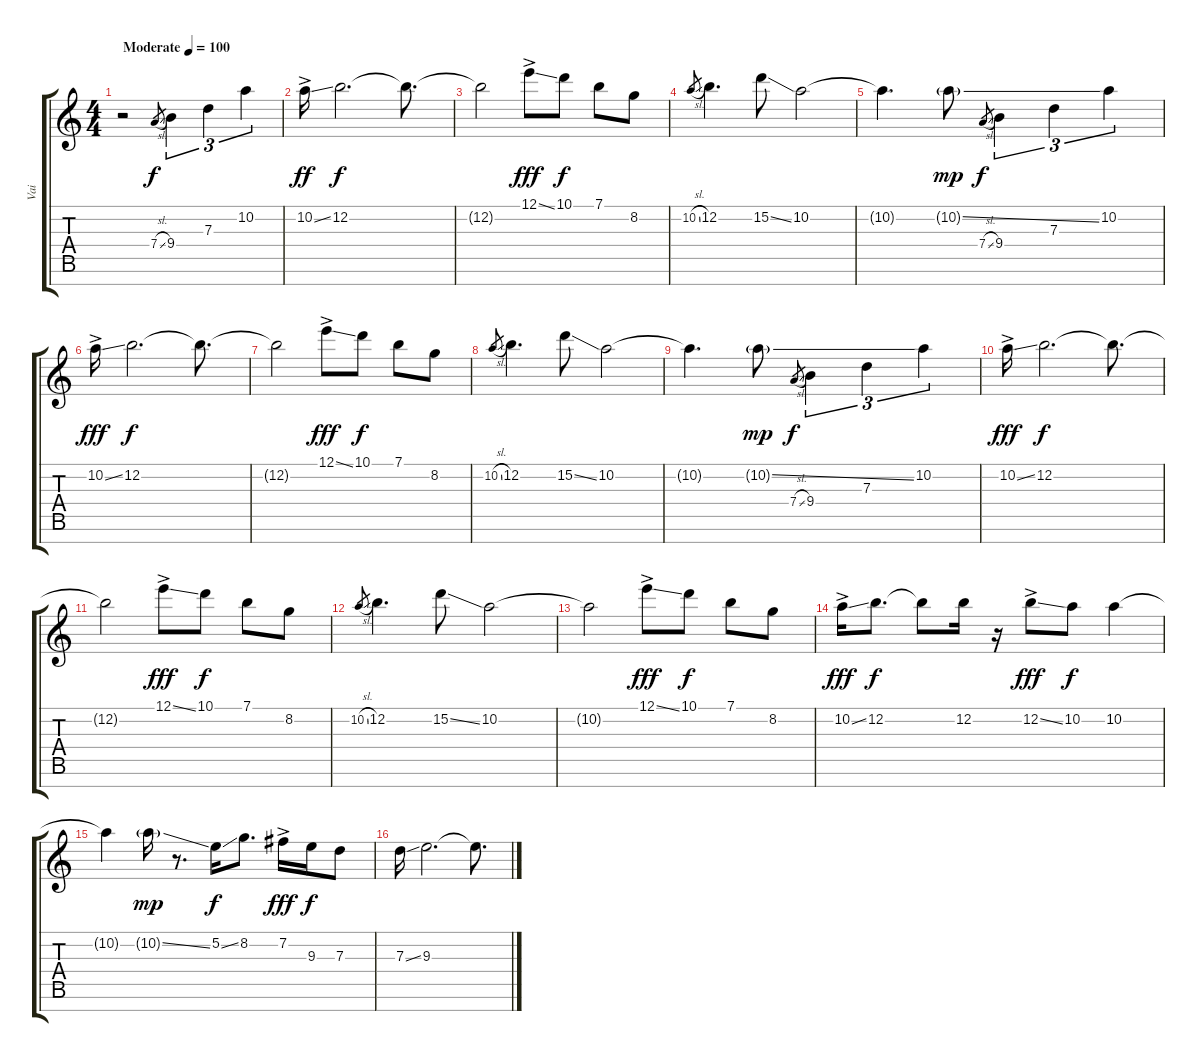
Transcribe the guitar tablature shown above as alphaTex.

\track ("Vai" "Vai") {instrument overdrivenguitar}
\staff {score tabs}
\tuning (E4 B3 G3 D3 A2 E2 B1) {hide}
\ts (4 4)
\tempo (100 "Moderate")
\clef g2
\ks c
r.2{dy f instrument overdrivenguitar} 7.4{sl}.8{gr} 9.4.4{tu (3 2)} 7.3.4{tu (3 2)} 10.2.4{tu (3 2)} |
10.2{ss ac}.16{dy ff} 12.2.2{d dy f} 12.2{t}.8{d} |
12.2{t}.2 12.1{ss ac}.8{dy fff} 10.1.8{dy f} 7.1.8 8.2.8 |
10.2{sl}.8{gr} 12.2.4{d} 15.2{ss}.8 10.2.2 |
10.2{t}.4{d} 10.2{ss g}.8{dy mp} 7.4{sl}.8{gr dy f} 9.4.4{tu (3 2)} 7.3.4{tu (3 2)} 10.2.4{tu (3 2)} |
10.2{ss ac}.16{dy fff} 12.2.2{d dy f} 12.2{t}.8{d} |
12.2{t}.2 12.1{ss ac}.8{dy fff} 10.1.8{dy f} 7.1.8 8.2.8 |
10.2{sl}.8{gr} 12.2.4{d} 15.2{ss}.8 10.2.2 |
10.2{t}.4{d} 10.2{ss g}.8{dy mp} 7.4{sl}.8{gr dy f} 9.4.4{tu (3 2)} 7.3.4{tu (3 2)} 10.2.4{tu (3 2)} |
10.2{ss ac}.16{dy fff} 12.2.2{d dy f} 12.2{t}.8{d} |
12.2{t}.2 12.1{ss ac}.8{dy fff} 10.1.8{dy f} 7.1.8 8.2.8 |
10.2{sl}.8{gr} 12.2.4{d} 15.2{ss}.8 10.2.2 |
10.2{t}.2 12.1{ss ac}.8{dy fff} 10.1.8{dy f} 7.1.8 8.2.8 |
10.2{ss ac}.16{dy fff} 12.2.8{d dy f} 12.2{t}.8 12.2.16 r.16 12.2{ss ac}.8{dy fff} 10.2.8{dy f} 10.2.4 |
10.2{t}.4 10.2{ss g}.16{dy mp} r.8{d} 5.2{ss}.16{dy f} 8.2.8{d} 7.2{ac}.16{dy fff} 9.3.16{dy f} 7.3.8 |
7.3{ss}.16 9.3.2{d} 9.3{t}.8{d}
